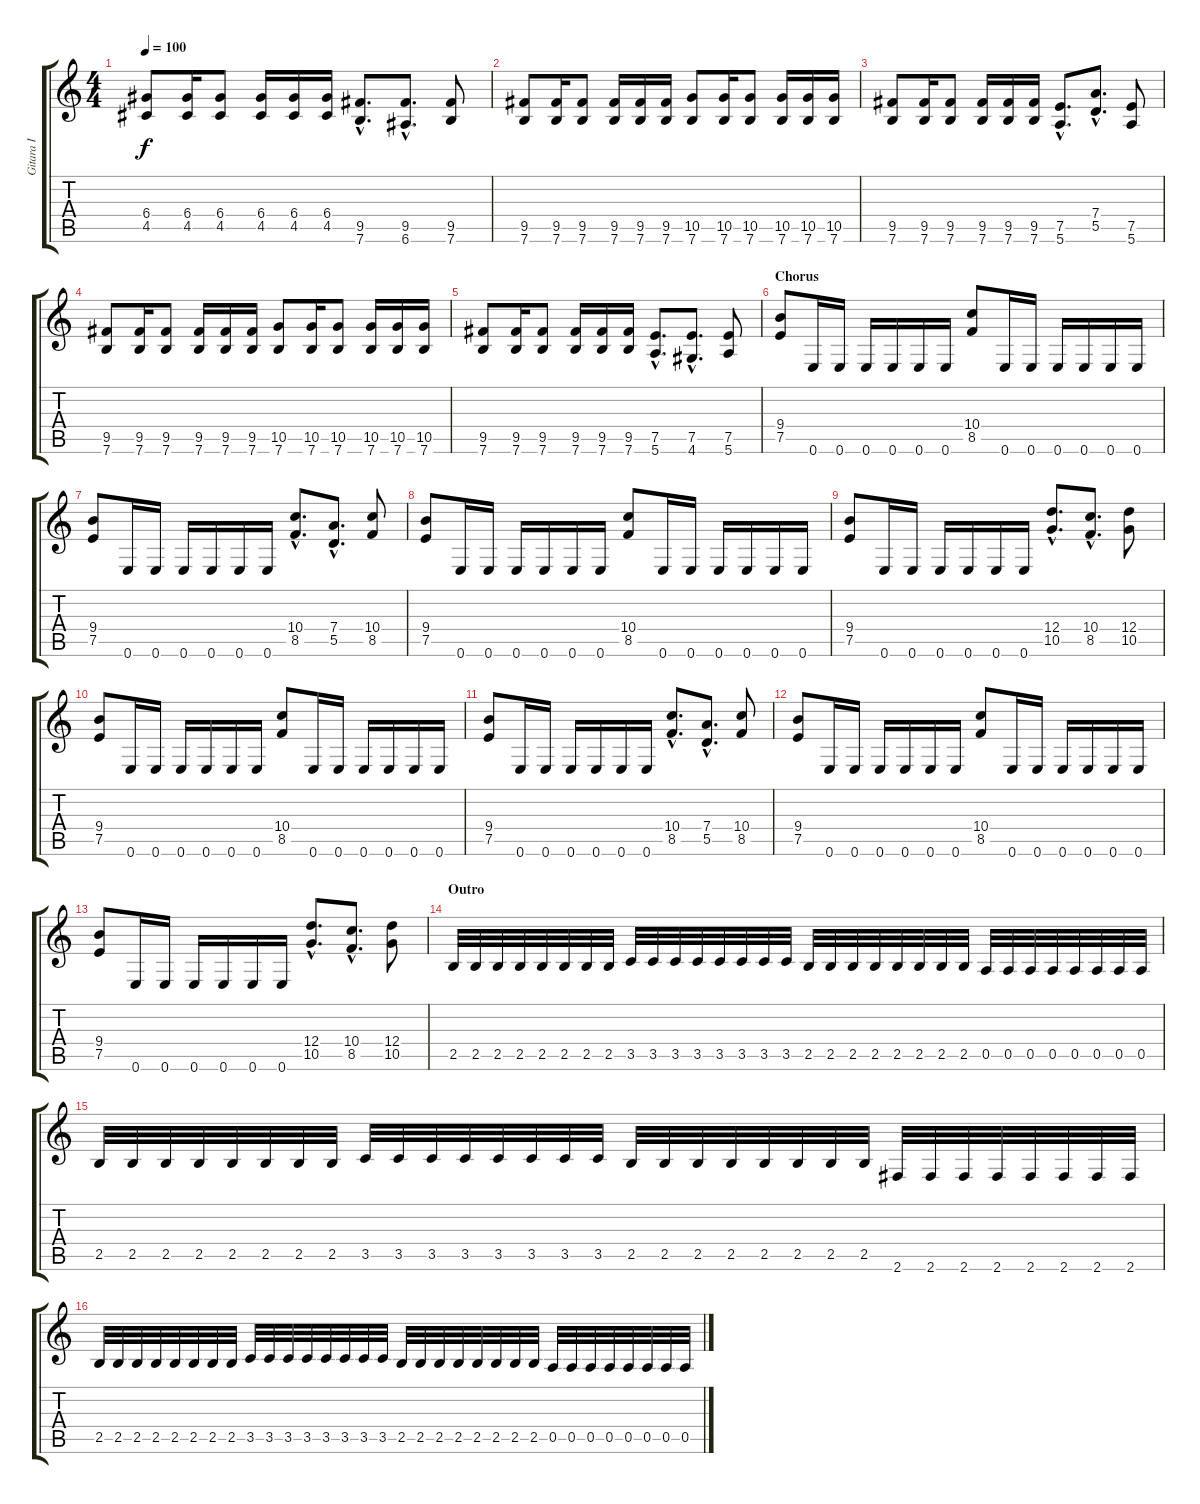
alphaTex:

\track ("Gitara I" "Gitara I") {instrument distortionguitar}
\staff {score tabs}
\tuning (E4 B3 G3 D3 A2 E2) {hide}
\ts (4 4)
\tempo 100
\clef g2
\ks c
(6.4 4.5).8{dy f instrument distortionguitar} (6.4 4.5).16 (6.4 4.5).8{instrument distortionguitar} (6.4 4.5).16 (6.4 4.5).16 (6.4 4.5).16 (9.5{hac} 7.6{hac}).8{d} (9.5{hac} 6.6{hac}).8{d} (9.5 7.6).8 |
(9.5 7.6).8{instrument distortionguitar} (9.5 7.6).16 (9.5 7.6).8 (9.5 7.6).16 (9.5 7.6).16 (9.5 7.6).16 (10.5 7.6).8 (10.5 7.6).16 (10.5 7.6).8 (10.5 7.6).16 (10.5 7.6).16 (10.5 7.6).16 |
(9.5 7.6).8 (9.5 7.6).16 (9.5 7.6).8 (9.5 7.6).16 (9.5 7.6).16 (9.5 7.6).16 (7.5{hac} 5.6{hac}).8{d} (7.4{hac} 5.5{hac}).8{d} (7.5 5.6).8 |
(9.5 7.6).8{instrument distortionguitar} (9.5 7.6).16 (9.5 7.6).8 (9.5 7.6).16 (9.5 7.6).16 (9.5 7.6).16 (10.5 7.6).8 (10.5 7.6).16 (10.5 7.6).8 (10.5 7.6).16 (10.5 7.6).16 (10.5 7.6).16 |
(9.5 7.6).8 (9.5 7.6).16 (9.5 7.6).8 (9.5 7.6).16 (9.5 7.6).16 (9.5 7.6).16 (7.5{hac} 5.6{hac}).8{d} (7.5{hac} 4.6{hac}).8{d} (7.5 5.6).8 |
\section ("" "Chorus")
(9.4 7.5).8{instrument distortionguitar} 0.6.16 0.6.16 0.6.16 0.6.16 0.6.16 0.6.16 (10.4 8.5).8 0.6.16 0.6.16 0.6.16 0.6.16 0.6.16 0.6.16 |
(9.4 7.5).8{instrument distortionguitar} 0.6.16 0.6.16 0.6.16 0.6.16 0.6.16 0.6.16 (10.4{hac} 8.5{hac}).8{d} (7.4{hac} 5.5{hac}).8{d} (10.4 8.5).8 |
(9.4 7.5).8{instrument distortionguitar} 0.6.16 0.6.16 0.6.16 0.6.16 0.6.16 0.6.16 (10.4 8.5).8 0.6.16 0.6.16 0.6.16 0.6.16 0.6.16 0.6.16 |
(9.4 7.5).8{instrument distortionguitar} 0.6.16 0.6.16 0.6.16 0.6.16 0.6.16 0.6.16 (12.4{hac} 10.5{hac}).8{d} (10.4{hac} 8.5{hac}).8{d} (12.4 10.5).8 |
(9.4 7.5).8{instrument distortionguitar} 0.6.16 0.6.16 0.6.16 0.6.16 0.6.16 0.6.16 (10.4 8.5).8 0.6.16 0.6.16 0.6.16 0.6.16 0.6.16 0.6.16 |
(9.4 7.5).8{instrument distortionguitar} 0.6.16 0.6.16 0.6.16 0.6.16 0.6.16 0.6.16 (10.4{hac} 8.5{hac}).8{d} (7.4{hac} 5.5{hac}).8{d} (10.4 8.5).8 |
(9.4 7.5).8{instrument distortionguitar} 0.6.16 0.6.16 0.6.16 0.6.16 0.6.16 0.6.16 (10.4 8.5).8 0.6.16 0.6.16 0.6.16 0.6.16 0.6.16 0.6.16 |
(9.4 7.5).8{instrument distortionguitar} 0.6.16 0.6.16 0.6.16 0.6.16 0.6.16 0.6.16 (12.4{hac} 10.5{hac}).8{d} (10.4{hac} 8.5{hac}).8{d} (12.4 10.5).8 |
\section ("" "Outro")
2.5.32{instrument distortionguitar} 2.5.32 2.5.32 2.5.32 2.5.32 2.5.32 2.5.32 2.5.32 3.5.32 3.5.32 3.5.32 3.5.32 3.5.32 3.5.32 3.5.32 3.5.32 2.5.32{instrument distortionguitar} 2.5.32 2.5.32 2.5.32 2.5.32 2.5.32 2.5.32 2.5.32 0.5.32 0.5.32 0.5.32 0.5.32 0.5.32 0.5.32 0.5.32 0.5.32 |
2.5.32{instrument distortionguitar} 2.5.32 2.5.32 2.5.32 2.5.32 2.5.32 2.5.32 2.5.32 3.5.32 3.5.32 3.5.32 3.5.32 3.5.32 3.5.32 3.5.32 3.5.32 2.5.32{instrument distortionguitar} 2.5.32 2.5.32 2.5.32 2.5.32 2.5.32 2.5.32 2.5.32 2.6.32 2.6.32 2.6.32 2.6.32 2.6.32 2.6.32 2.6.32 2.6.32 |
2.5.32{instrument distortionguitar} 2.5.32 2.5.32 2.5.32 2.5.32 2.5.32 2.5.32 2.5.32 3.5.32 3.5.32 3.5.32 3.5.32 3.5.32 3.5.32 3.5.32 3.5.32 2.5.32{instrument distortionguitar} 2.5.32 2.5.32 2.5.32 2.5.32 2.5.32 2.5.32 2.5.32 0.5.32 0.5.32 0.5.32 0.5.32 0.5.32 0.5.32 0.5.32 0.5.32
